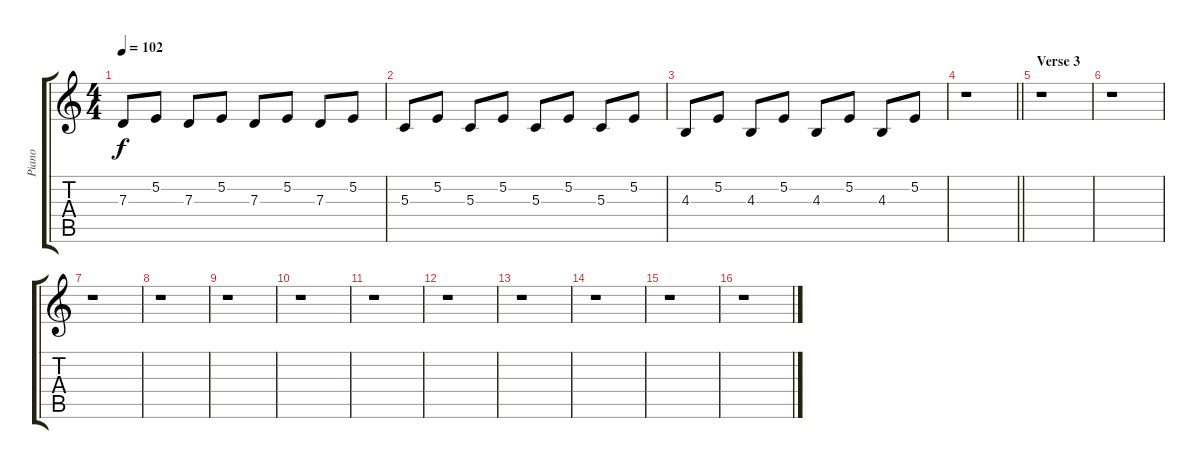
\track ("Piano" "Piano") {instrument acousticgrandpiano}
\staff {score tabs}
\tuning (E4 B3 G3 D3 A2 E2) {hide}
\ts (4 4)
\tempo 102
\clef g2
\ks c
7.3.8{dy f} 5.2.8 7.3.8 5.2.8 7.3.8 5.2.8 7.3.8 5.2.8 |
5.3.8 5.2.8 5.3.8 5.2.8 5.3.8 5.2.8 5.3.8 5.2.8 |
4.3.8 5.2.8 4.3.8 5.2.8 4.3.8 5.2.8 4.3.8 5.2.8 |
\barLineRight lightlight
r.1 |
\section ("" "Verse 3")
r.1 |
r.1 |
r.1 |
r.1 |
r.1 |
r.1 |
r.1 |
r.1 |
r.1 |
r.1 |
r.1 |
r.1
